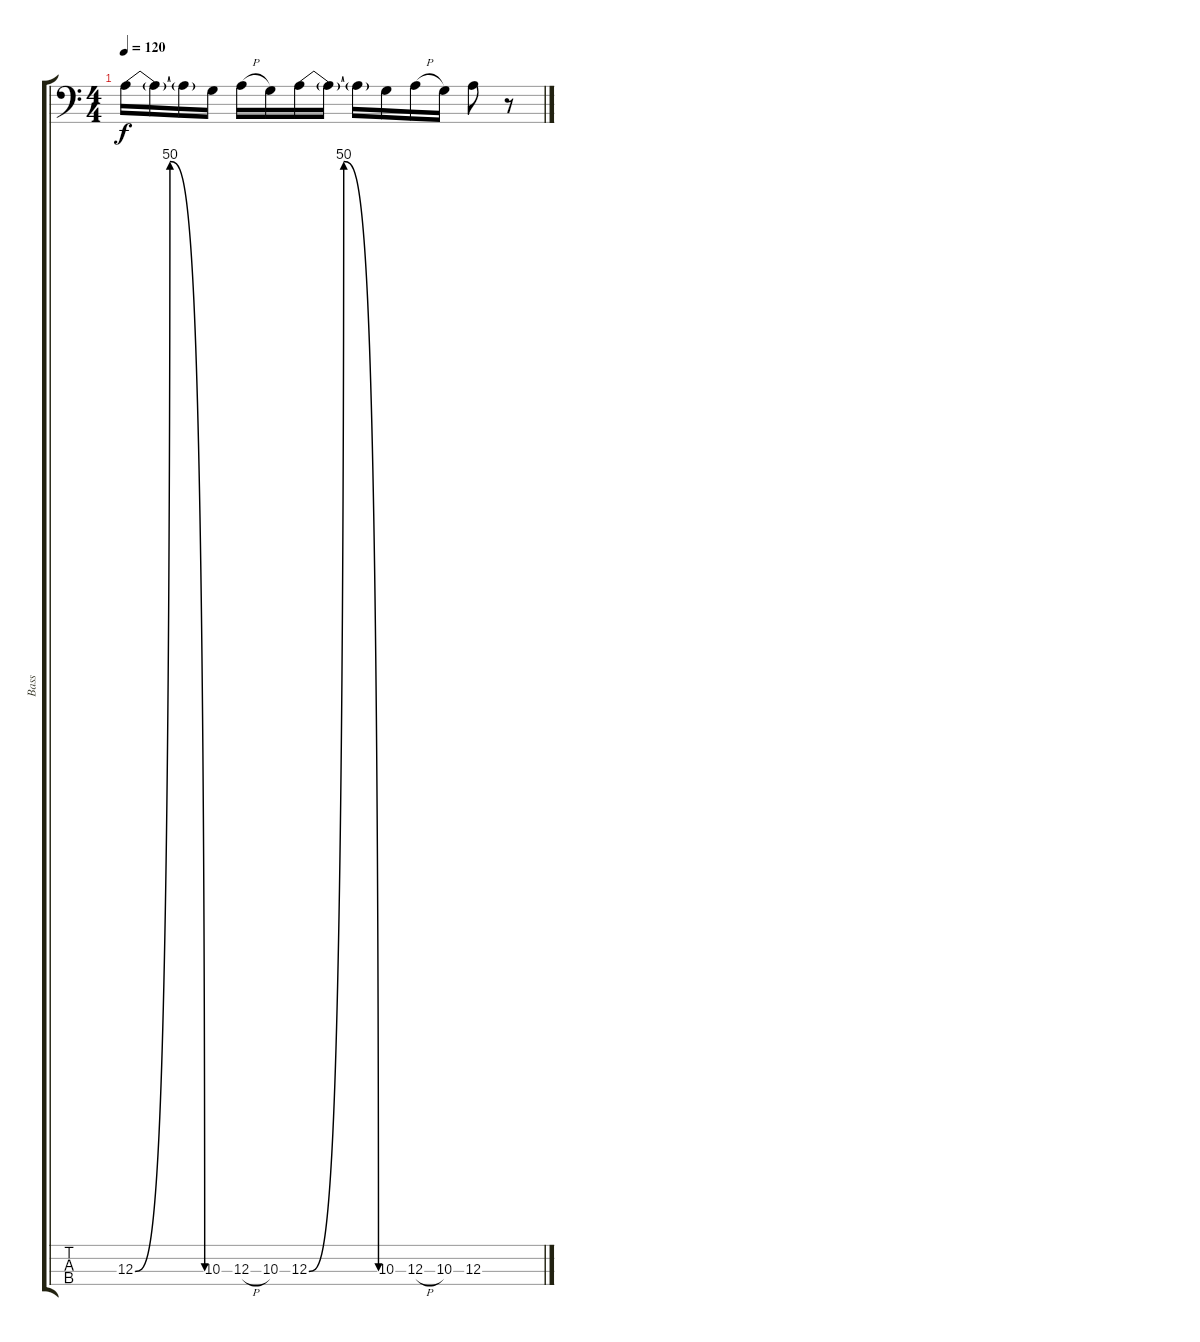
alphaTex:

\track ("Bass" "Bass") {instrument electricbassfinger}
\staff {score tabs}
\tuning (G2 D2 A1 E1) {hide}
\ts (4 4)
\tempo 120
\clef f4
\ks c
12.3{be (bendrelease 0 0 150 200 150 200 300 0)}.16{dy f} 12.3{t}.16 12.3{t}.16 10.3.16 12.3{h}.16 10.3.16 12.3{be (bendrelease 0 0 150 200 150 200 300 0)}.16 12.3{t}.16 12.3{t}.16 10.3.16 12.3{h}.16 10.3.16 12.3.8 r.8
